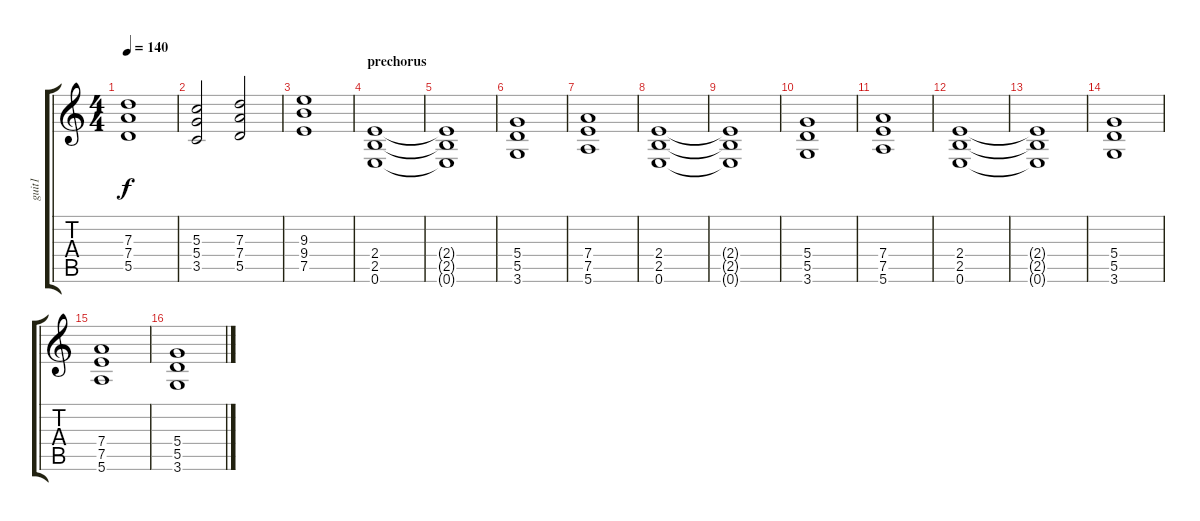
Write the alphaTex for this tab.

\track ("guit1" "guit1") {instrument distortionguitar}
\staff {score tabs}
\tuning (E4 B3 G3 D3 A2 E2) {hide}
\ts (4 4)
\tempo 140
\clef g2
\ks c
(7.3 7.4 5.5).1{dy f} |
(5.3 5.4 3.5).2 (7.3 7.4 5.5).2 |
(9.3 9.4 7.5).1 |
\section ("" "prechorus")
(2.4 2.5 0.6).1 |
(2.4{t} 2.5{t} 0.6{t}).1 |
(5.4 5.5 3.6).1 |
(7.4 7.5 5.6).1 |
(2.4 2.5 0.6).1 |
(2.4{t} 2.5{t} 0.6{t}).1 |
(5.4 5.5 3.6).1 |
(7.4 7.5 5.6).1 |
(2.4 2.5 0.6).1 |
(2.4{t} 2.5{t} 0.6{t}).1 |
(5.4 5.5 3.6).1 |
(7.4 7.5 5.6).1 |
(5.4 5.5 3.6).1
